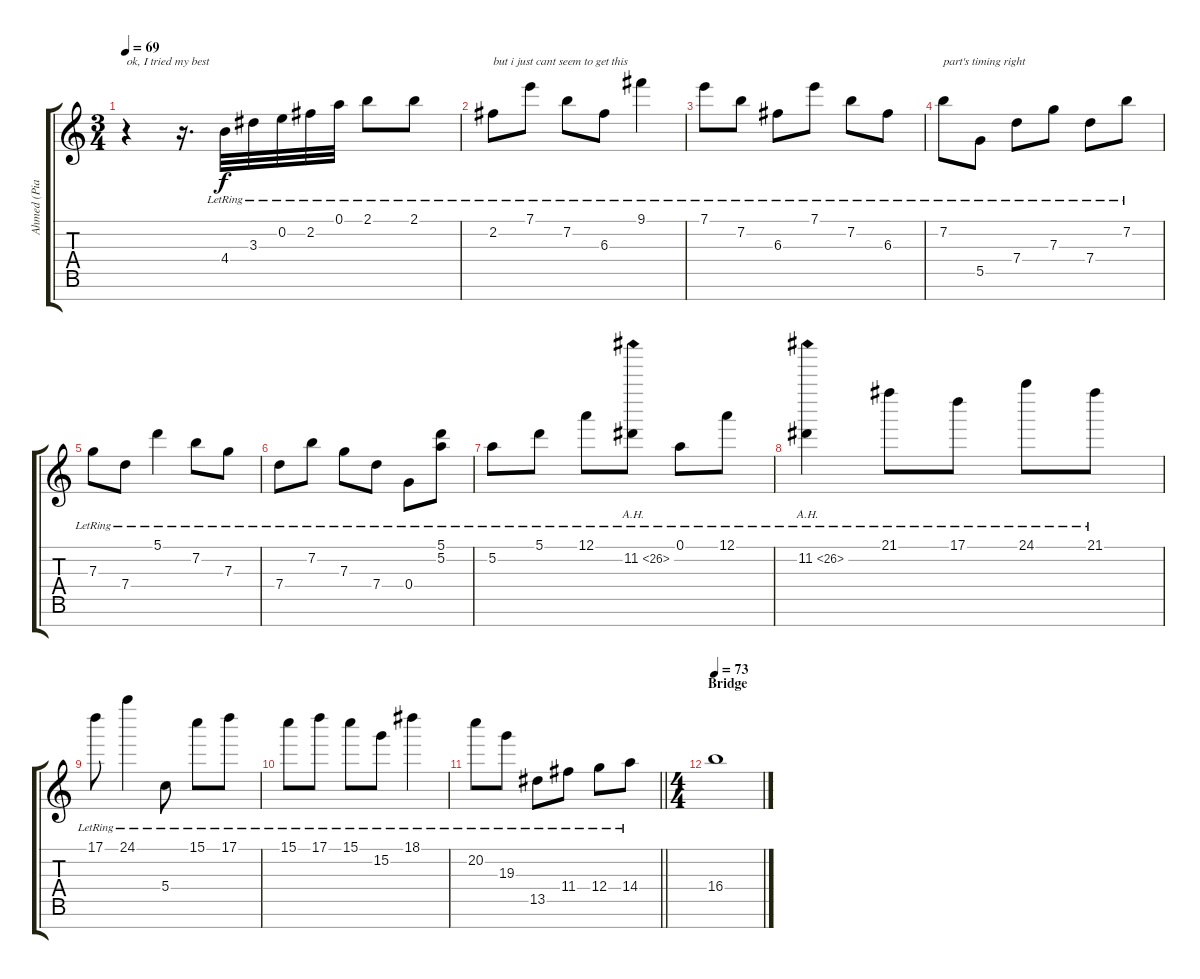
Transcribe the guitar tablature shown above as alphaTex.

\track ("Ahmed (Piano)" "Ahmed (Pia") {instrument brightacousticpiano}
\staff {score tabs}
\tuning (A5 E5 C5 G4 D4 A3 E3) {hide}
\ts (3 4)
\tempo 69
\clef g2
\ks c
r.4{txt "ok, I tried my best" dy f} r.16{d} 4.4{lr}.32 3.3{lr}.32 0.2{lr}.32 2.2{lr}.32 0.1{lr}.32 2.1{lr}.8 2.1{lr}.8 |
2.2{lr}.8{txt "but i just cant seem to get this"} 7.1{lr}.8 7.2{lr}.8 6.3{lr}.8 9.1{lr}.4 |
7.1{lr}.8 7.2{lr}.8 6.3{lr}.8 7.1{lr}.8 7.2{lr}.8 6.3{lr}.8 |
7.2{lr}.8{txt "part's timing right"} 5.5{lr}.8 7.4{lr}.8 7.3{lr}.8 7.4{lr}.8 7.2{lr}.8 |
7.3{lr}.8 7.4{lr}.8 5.1{lr}.4 7.2{lr}.8 7.3{lr}.8 |
7.4{lr}.8 7.2{lr}.8 7.3{lr}.8 7.4{lr}.8 0.4{lr}.8 (5.1{lr} 5.2{lr}).8 |
5.2{lr}.8 5.1{lr}.8 12.1{lr}.8 11.2{ah 15 lr}.8 0.1{lr}.8 12.1{lr}.8 |
11.2{ah 15 lr}.4 21.1{lr}.8 17.1{lr}.8 24.1{lr}.8 21.1{lr}.8 |
17.1{lr}.8 24.1{lr}.4 5.4{lr}.8 15.1{lr}.8 17.1{lr}.8 |
15.1{lr}.8 17.1{lr}.8 15.1{lr}.8 15.2{lr}.8 18.1{lr}.4 |
\barLineRight lightlight
20.2{lr}.8 19.3{lr}.8 13.5{lr}.8 11.4{lr}.8 12.4{lr}.8 14.4{lr}.8 |
\ts (4 4)
\section ("" "Bridge")
\tempo 73
16.4.1
